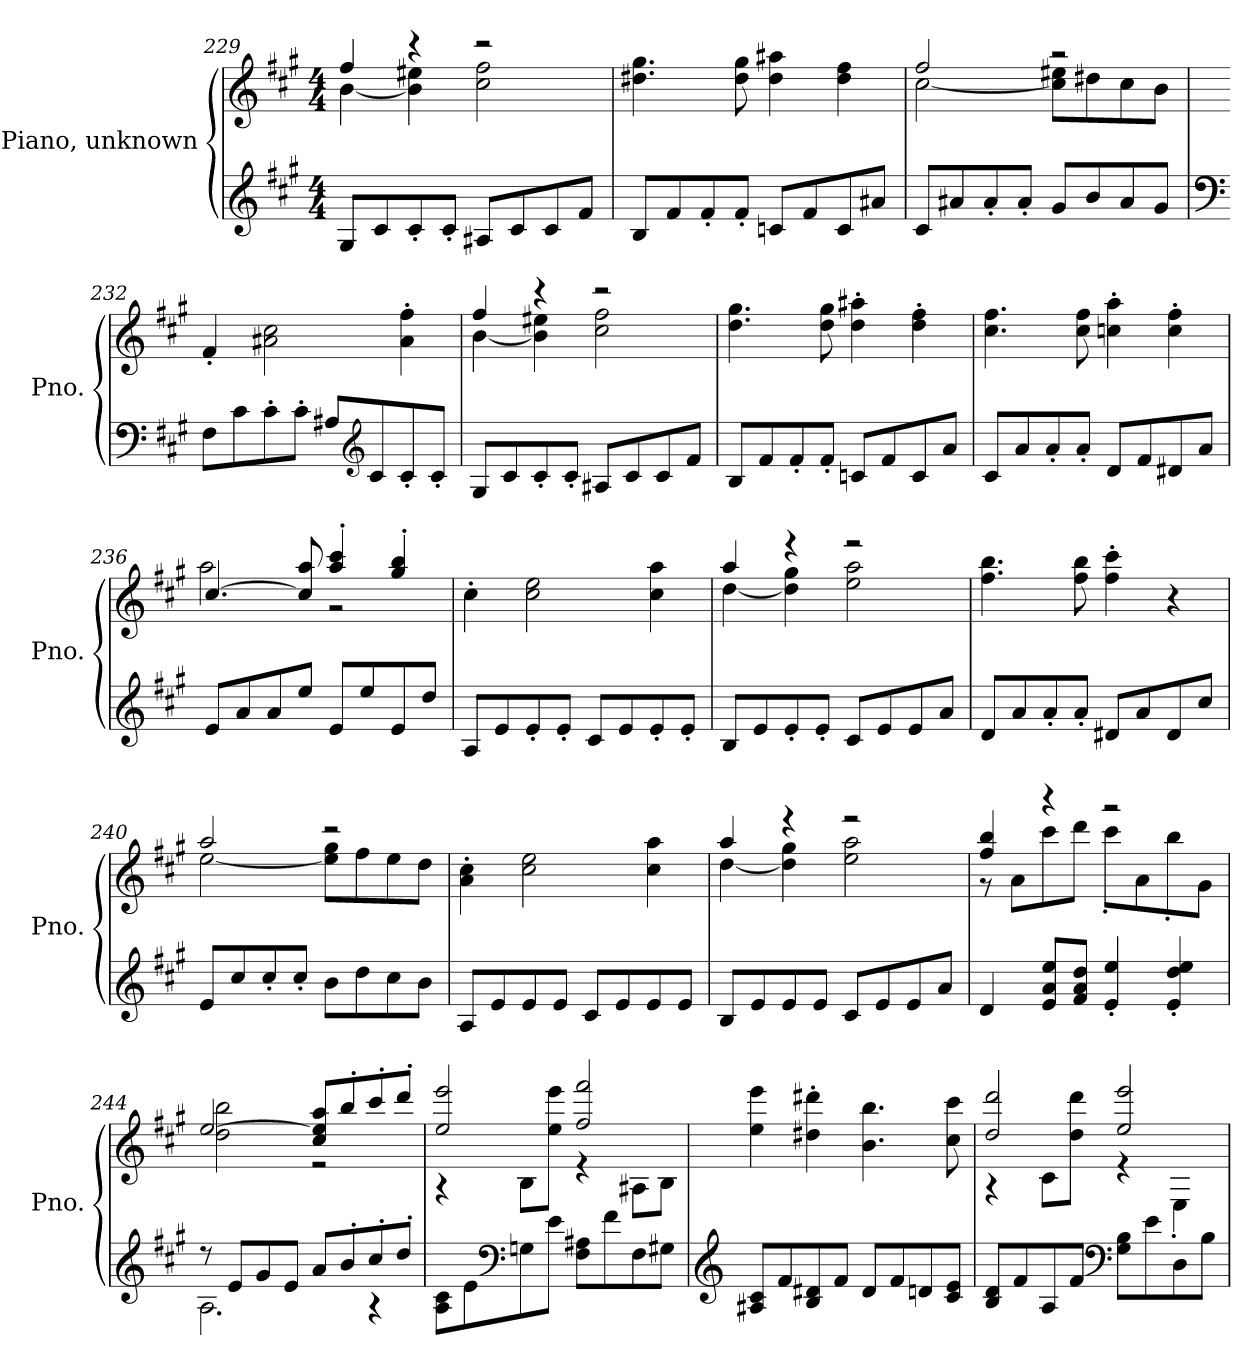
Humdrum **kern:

**kern	**kern
*part1	*part1
*staff2	*staff1
*I"Piano, unknown	*
*I'Pno.	*
!!LO:LB:g=z
*clefG2	*clefG2
*k[f#c#g#]	*k[f#c#g#]
*M4/4	*M4/4
=229	=229
*	*^
8G#/L	4ff#/	[4b\
8c#/	.	.
8c#'/	4r	4b\] 4ee#X\
8c#'/J	.	.
8A#X/L	2r	2cc#\ 2ff#\
8c#/	.	.
8c#/	.	.
8f#/J	.	.
*	*v	*v
=230	=230
8B/L	4.dd#X\ 4.gg#\
8f#/	.
8f#'/	.
8f#'/J	8dd#\ 8gg#\
8cn/L	4dd#\ 4aa#X\
8f#/	.
8c/	4dd#\ 4ff#\
8a#X/J	.
=231	=231
*	*^
8c#/L	2ff#/	[2cc#\
8a#X/	.	.
8a#'/	.	.
8a#'/J	.	.
8g#/L	2r	8cc#\] 8ee#X\L
8b/	.	8dd#X\
8a#/	.	8cc#\
8g#/J	.	8b\J
*	*v	*v
!!LO:LB:g=z
=232	=232
*clefF4	*
8F#\L	4f#'/
8c#\	.
8c#'\	2a#X\ 2cc#\
8c#'\J	.
8A#X/L	.
*clefG2	*
8c#/	.
8c#'/	4a#\' 4ff#\'
8c#'/J	.
=233	=233
*	*^
8G#/L	4ff#/	[4b\
8c#/	.	.
8c#'/	4r	4b\] 4ee#X\
8c#'/J	.	.
8A#X/L	2r	2cc#\ 2ff#\
8c#/	.	.
8c#/	.	.
8f#/J	.	.
*	*v	*v
=234	=234
8B/L	4.dd\ 4.gg#\
8f#/	.
8f#'/	.
8f#'/J	8dd\ 8gg#\
8cn/L	4dd\' 4aa#X\'
8f#/	.
8c/	4dd\' 4ff#\'
8a/J	.
=235	=235
8c#/L	4.cc#\ 4.ff#\
8a/	.
8a'/	.
8a'/J	8cc#\ 8ff#\
8d/L	4ccn\' 4aa\'
8f#/	.
8d#X/	4cc\' 4ff#\'
8a/J	.
!!LO:LB:g=z
=236	=236
*	*^
8e/L	[4.cc#/	2aa\
8a/	.	.
8a/	.	.
8ee/J	8cc#/] 8aa/	.
8e/L	4aa/' 4ccc#/'	2r
8ee/	.	.
8e/	4gg#/' 4bb/'	.
8dd/J	.	.
*	*v	*v
=237	=237
8A/L	4cc#'\
8e/	.
8e'/	2cc#\ 2ee\
8e'/J	.
8c#/L	.
8e/	.
8e'/	4cc#\ 4aa\
8e'/J	.
=238	=238
*	*^
8B/L	4aa/	[4dd\
8e/	.	.
8e'/	4r	4dd\] 4gg#\
8e'/J	.	.
8c#/L	2r	2ee\ 2aa\
8e/	.	.
8e/	.	.
8a/J	.	.
*	*v	*v
=239	=239
8d/L	4.ff#\ 4.bb\
8a/	.
8a'/	.
8a'/J	8ff#\ 8bb\
8d#X/L	4ff#\' 4ccc#\'
8a/	.
8d#/	4r
8cc#/J	.
=240	=240
*	*^
8e/L	2aa/	[2ee\
8cc#/	.	.
8cc#'/	.	.
8cc#'/J	.	.
8b\L	2r	8ee\] 8gg#\L
8dd\	.	8ff#\
8cc#\	.	8ee\
8b\J	.	8dd\J
*	*v	*v
!!LO:PB:g=z
=241	=241
8A/L	4a\' 4cc#\'
8e/	.
8e/	2cc#\ 2ee\
8e/J	.
8c#/L	.
8e/	.
8e/	4cc#\ 4aa\
8e/J	.
=242	=242
*	*^
8B/L	4aa/	[4dd\
8e/	.	.
8e/	4r	4dd\] 4gg#\
8e/J	.	.
8c#/L	2r	2ee\ 2aa\
8e/	.	.
8e/	.	.
8a/J	.	.
=243	=243	=243
4d/	4ff#/ 4bb/	8r
.	.	8a\L
8e/ 8a/ 8ee/L	4r	8ccc#\
8f#/ 8a/ 8dd/J	.	8ddd\J
4e/' 4ee/'	2r	8ccc#'\L
.	.	8a\
4e/' 4dd/' 4ee/'	.	8bb'\
.	.	8g#\J
=244	=244	=244
*^	*	*
8r	2.A\	[2ee/	2dd\ 2bb\
8e/L	.	.	.
8g#/	.	.	.
8e/J	.	.	.
8a/L	.	8cc#/ 8ee/] 8aa/L	2r
8b'/	.	8bb'/	.
8cc#'/	4r	8ccc#'/	.
8dd'/J	.	8ddd'/J	.
*v	*v	*	*
!!LO:LB:g=z	!!
=245	=245	=245
8A\ 8c#\L	2ee/ 2eee/	4r
8e\	.	.
*clefF4	*	*
8Gn\	.	8B\L
8e\J	.	8ee\ 8eee\J
8F#\ 8A#X\L	2ff#/ 2fff#/	4r
8f#\	.	.
8F#\	.	8A#X\L
8G#X\J	.	8B\J
*	*v	*v
=246	=246
*clefG2	*
8A#X/ 8c#/L	4ee\ 4eee\
8f#/	.
8B/ 8d#X/	4dd#X\' 4ddd#X\'
8f#/J	.
8d#/L	4.b\ 4.bb\
8f#/	.
8dn/	.
8c#/ 8e/J	8cc#\ 8ccc#\
=247	=247
*	*^
8B/ 8d/L	2dd/ 2ddd/	4r
8f#/	.	.
8A/	.	8c#\L
8f#/J	.	8dd\ 8ddd\J
*clefF4	*	*
8G#\ 8B\L	2ee/ 2eee/	4r
8e\	.	.
8D\	.	4E'\
8B\J	.	.
*	*v	*v
=	=
*-	*-
